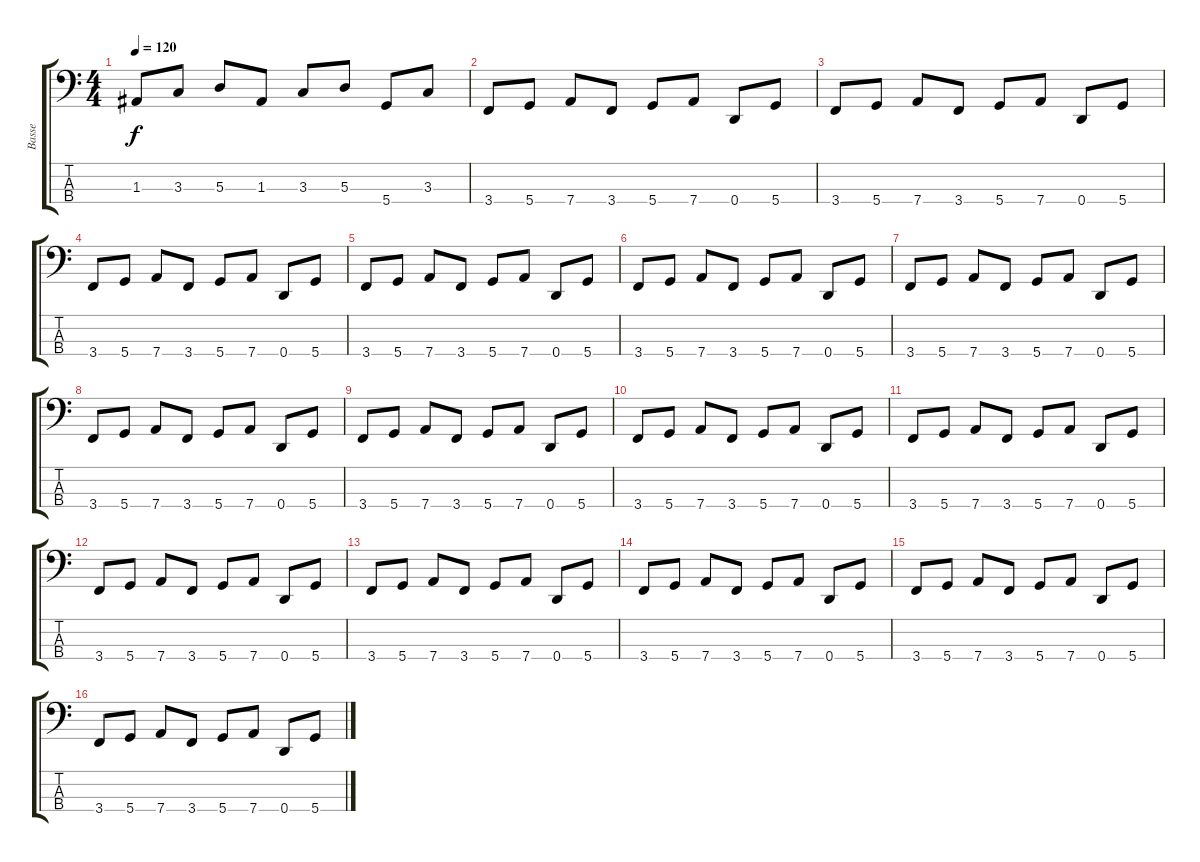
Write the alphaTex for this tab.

\track ("Basse" "Basse") {instrument electricbasspick}
\staff {score tabs}
\tuning (G2 D2 A1 D1) {hide}
\ts (4 4)
\tempo 120
\clef f4
\ks c
1.3.8{dy f} 3.3.8 5.3.8 1.3.8 3.3.8 5.3.8 5.4.8 3.3.8 |
3.4.8 5.4.8 7.4.8 3.4.8 5.4.8 7.4.8 0.4.8 5.4.8 |
3.4.8 5.4.8 7.4.8 3.4.8 5.4.8 7.4.8 0.4.8 5.4.8 |
3.4.8 5.4.8 7.4.8 3.4.8 5.4.8 7.4.8 0.4.8 5.4.8 |
3.4.8 5.4.8 7.4.8 3.4.8 5.4.8 7.4.8 0.4.8 5.4.8 |
3.4.8 5.4.8 7.4.8 3.4.8 5.4.8 7.4.8 0.4.8 5.4.8 |
3.4.8 5.4.8 7.4.8 3.4.8 5.4.8 7.4.8 0.4.8 5.4.8 |
3.4.8 5.4.8 7.4.8 3.4.8 5.4.8 7.4.8 0.4.8 5.4.8 |
3.4.8 5.4.8 7.4.8 3.4.8 5.4.8 7.4.8 0.4.8 5.4.8 |
3.4.8 5.4.8 7.4.8 3.4.8 5.4.8 7.4.8 0.4.8 5.4.8 |
3.4.8 5.4.8 7.4.8 3.4.8 5.4.8 7.4.8 0.4.8 5.4.8 |
3.4.8 5.4.8 7.4.8 3.4.8 5.4.8 7.4.8 0.4.8 5.4.8 |
3.4.8 5.4.8 7.4.8 3.4.8 5.4.8 7.4.8 0.4.8 5.4.8 |
3.4.8 5.4.8 7.4.8 3.4.8 5.4.8 7.4.8 0.4.8 5.4.8 |
3.4.8 5.4.8 7.4.8 3.4.8 5.4.8 7.4.8 0.4.8 5.4.8 |
3.4.8 5.4.8 7.4.8 3.4.8 5.4.8 7.4.8 0.4.8 5.4.8
